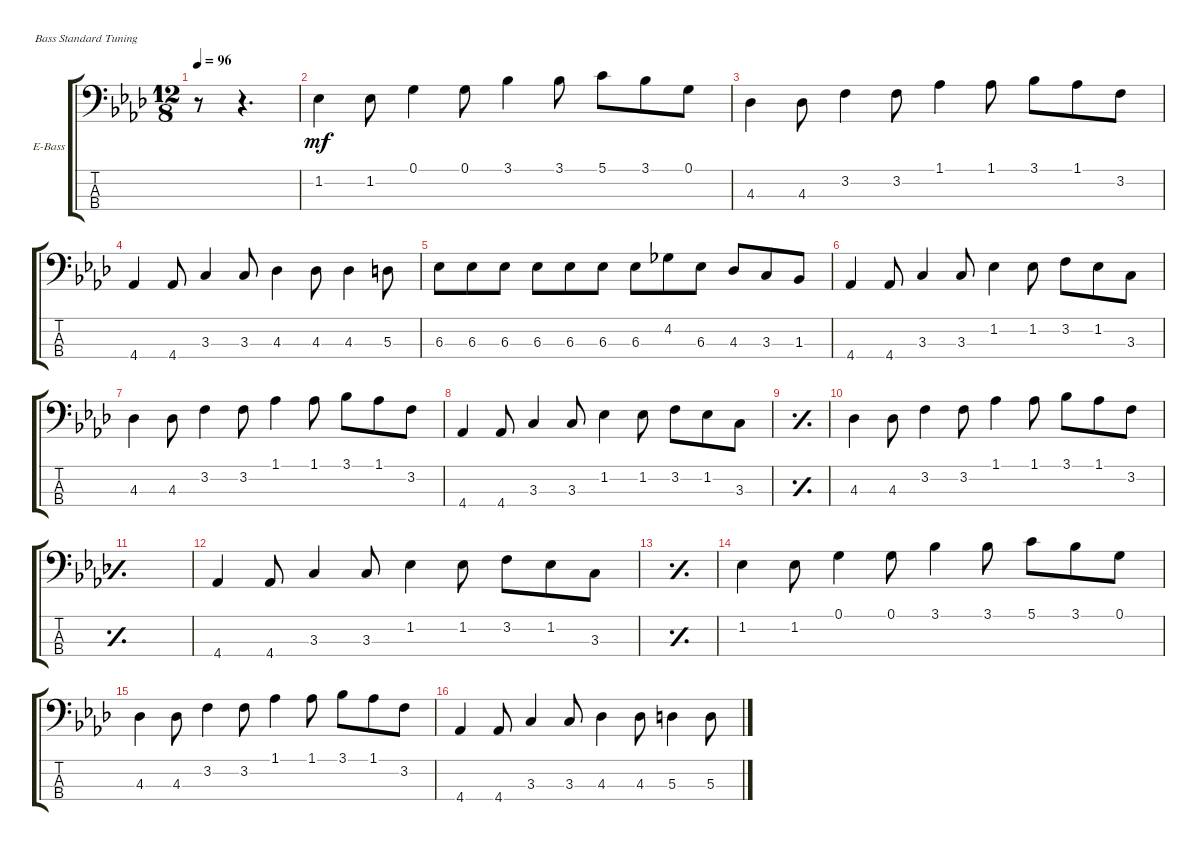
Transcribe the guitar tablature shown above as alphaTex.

\defaultSystemsLayout 4
\bracketExtendMode groupsimilarinstruments
\firstSystemTrackNameOrientation horizontal
\otherSystemsTrackNameOrientation horizontal
\track ("Electric Bass" "E-Bass") {instrument electricbassfinger}
\staff {score tabs}
\tuning (G2 D2 A1 E1)
\ts (12 8)
\tempo 96
\clef f4
\ks ab
r.8{dy mf instrument electricbassfinger} r.4{d} |
1.2.4 1.2.8 0.1.4 0.1.8 3.1.4 3.1.8 5.1.8 3.1.8 0.1.8 |
4.3.4 4.3.8 3.2.4 3.2.8 1.1.4 1.1.8 3.1.8 1.1.8 3.2.8 |
4.4.4 4.4.8 3.3.4 3.3.8 4.3.4 4.3.8 4.3.4 5.3.8 |
6.3.8 6.3.8 6.3.8 6.3.8 6.3.8 6.3.8 6.3.8 4.2.8 6.3.8 4.3.8 3.3.8 1.3.8 |
4.4.4 4.4.8 3.3.4 3.3.8 1.2.4 1.2.8 3.2.8 1.2.8 3.3.8 |
4.3.4 4.3.8 3.2.4 3.2.8 1.1.4 1.1.8 3.1.8 1.1.8 3.2.8 |
4.4.4 4.4.8 3.3.4 3.3.8 1.2.4 1.2.8 3.2.8 1.2.8 3.3.8 |
\simile simple
|
\simile none
4.3.4 4.3.8 3.2.4 3.2.8 1.1.4 1.1.8 3.1.8 1.1.8 3.2.8 |
\simile simple
|
\simile none
4.4.4 4.4.8 3.3.4 3.3.8 1.2.4 1.2.8 3.2.8 1.2.8 3.3.8 |
\simile simple
|
\simile none
1.2.4 1.2.8 0.1.4 0.1.8 3.1.4 3.1.8 5.1.8 3.1.8 0.1.8 |
4.3.4 4.3.8 3.2.4 3.2.8 1.1.4 1.1.8 3.1.8 1.1.8 3.2.8 |
4.4.4 4.4.8 3.3.4 3.3.8 4.3.4 4.3.8 5.3.4 5.3.8
